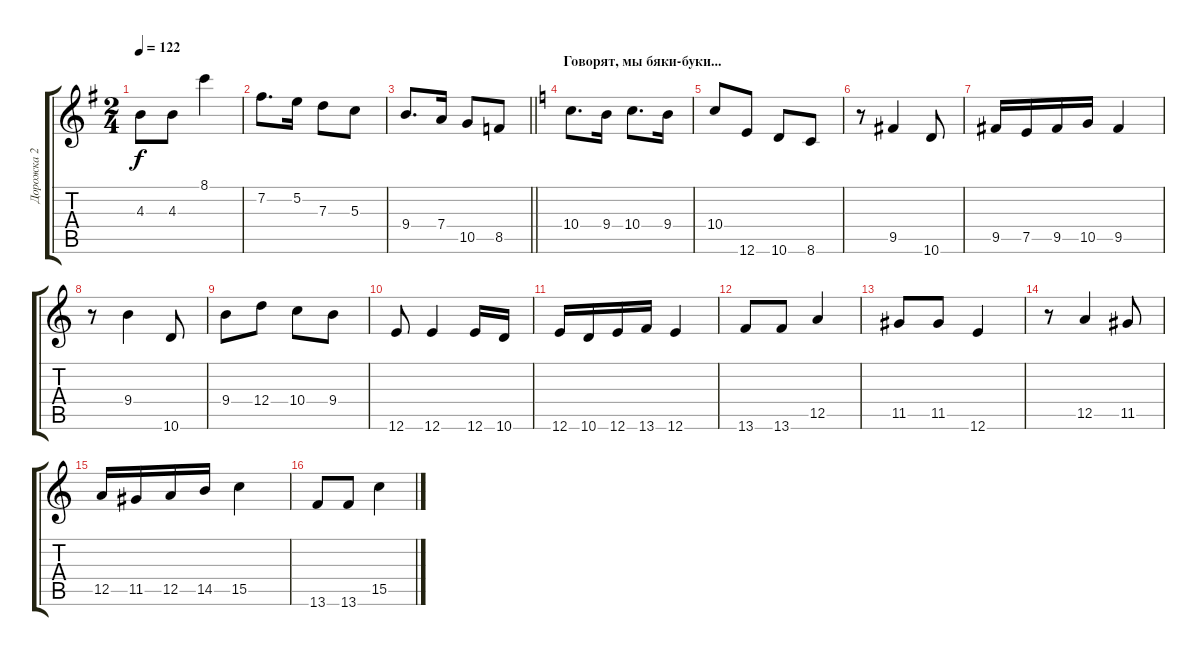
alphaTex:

\track ("Дорожка 2" "Дорожка 2") {instrument acousticguitarsteel}
\staff {score tabs}
\tuning (E4 B3 G3 D3 A2 E2) {hide}
\ts (2 4)
\tempo 122
\clef g2
\ks g
4.3.8{dy f} 4.3.8 8.1.4 |
7.2.8{d} 5.2.16 7.3.8 5.3.8 |
\barLineRight lightlight
9.4.8{d} 7.4.16 10.5.8 8.5.8 |
\section ("" "Говорят, мы бяки-буки...")
\ks c
10.4.8{d} 9.4.16 10.4.8{d} 9.4.16 |
10.4.8 12.6.8 10.6.8 8.6.8 |
r.8 9.5.4 10.6.8 |
9.5.16 7.5.16 9.5.16 10.5.16 9.5.4 |
r.8 9.4.4 10.6.8 |
9.4.8 12.4.8 10.4.8 9.4.8 |
12.6.8 12.6.4 12.6.16 10.6.16 |
12.6.16 10.6.16 12.6.16 13.6.16 12.6.4 |
13.6.8 13.6.8 12.5.4 |
11.5.8 11.5.8 12.6.4 |
r.8 12.5.4 11.5.8 |
12.5.16 11.5.16 12.5.16 14.5.16 15.5.4 |
13.6.8 13.6.8 15.5.4
